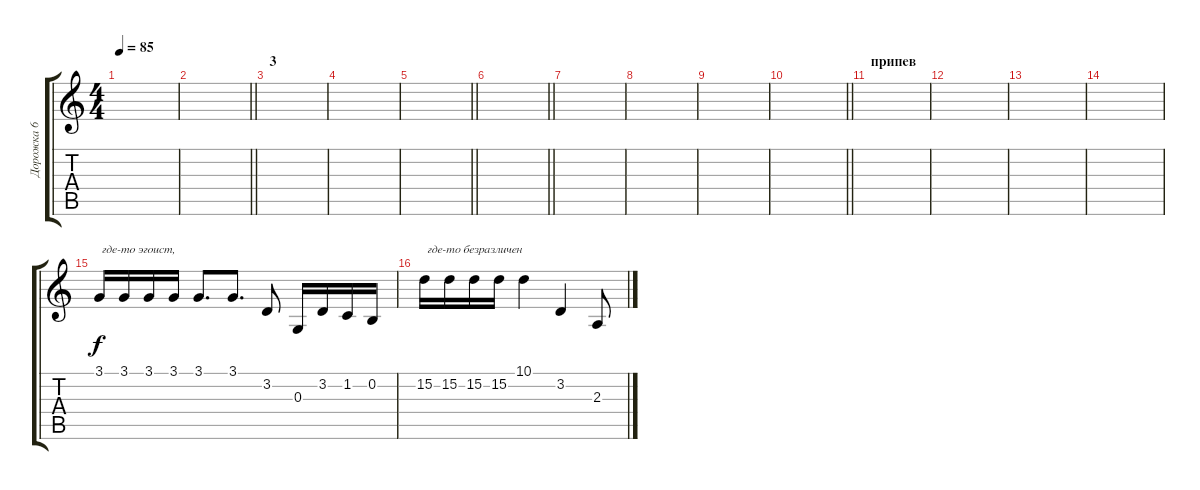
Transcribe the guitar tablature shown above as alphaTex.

\track ("Дорожка 6" "Дорожка 6") {instrument tenorsax}
\staff {score tabs}
\tuning (E4 B3 G3 D3 A2 E2) {hide}
\ts (4 4)
\tempo 85
\clef g2
\ks c
|
\barLineRight lightlight
|
\section ("" "3")
|
|
\barLineRight lightlight
|
\barLineRight lightlight
|
|
|
|
\barLineRight lightlight
|
\section ("" "припев")
|
|
|
|
3.1.16{txt " где-то эгоист,"} 3.1.16 3.1.16 3.1.16 3.1.8{d} 3.1.8{d} 3.2.8 0.3.16 3.2.16 1.2.16 0.2.16 |
15.2.16{txt " где-то безразличен"} 15.2.16 15.2.16 15.2.16 10.1.4 3.2.4 2.3.8
